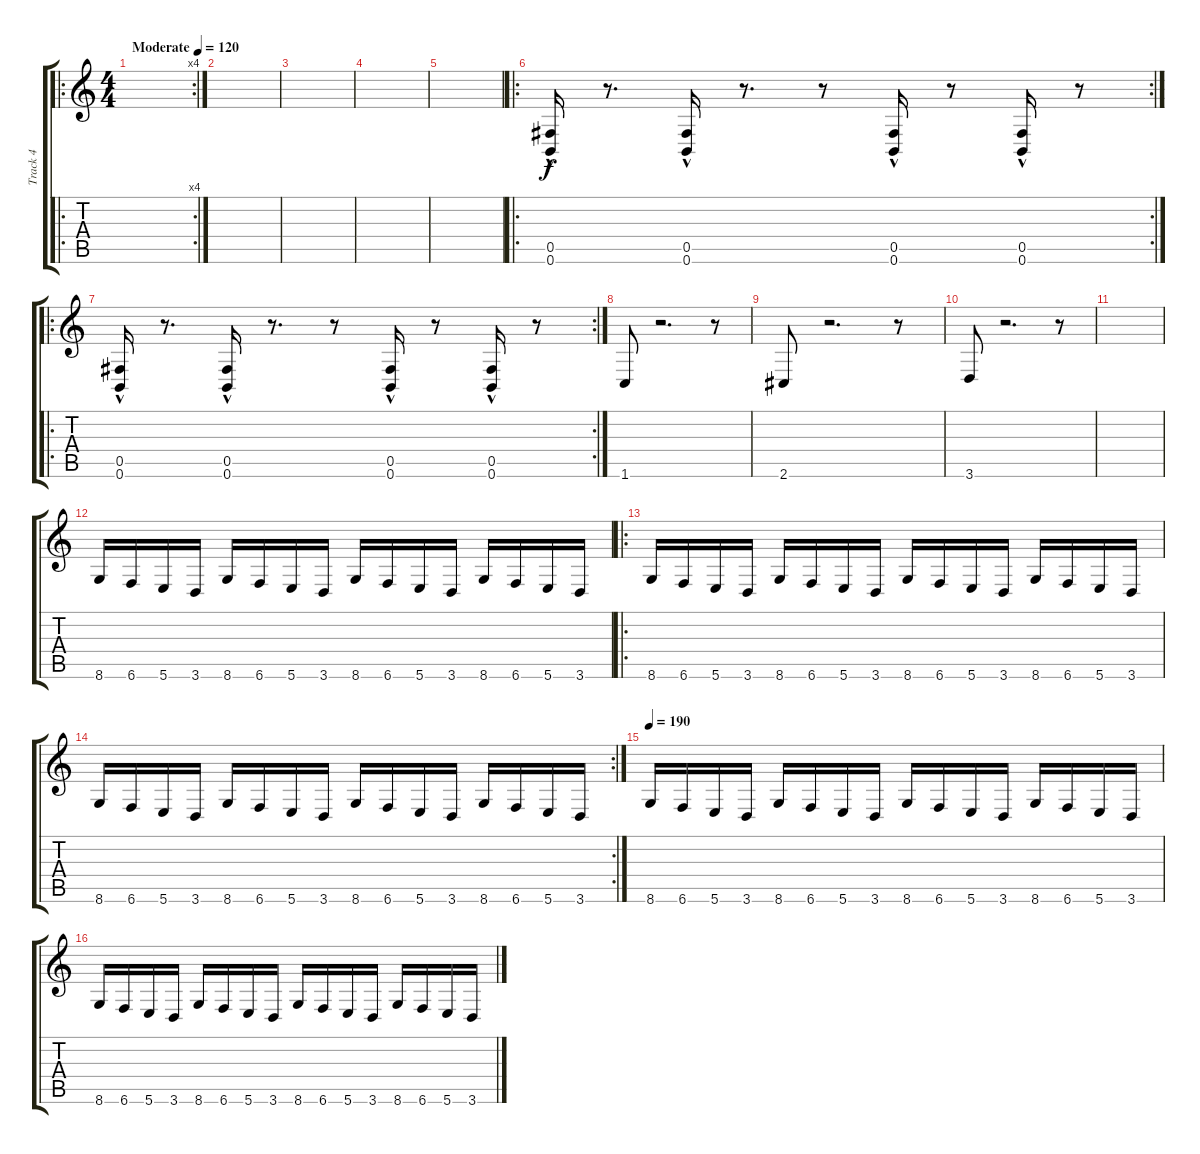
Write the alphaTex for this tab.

\track ("Track 4" "Track 4") {instrument distortionguitar}
\staff {score tabs}
\tuning (Db4 Ab3 E3 B2 Gb2 B1) {hide}
\ro
\rc 4
\ts (4 4)
\tempo (120 "Moderate")
\clef g2
\ks c
|
|
|
|
|
\ro
\rc 2
(0.5{hac} 0.6{hac}).16 r.8{d} (0.5{hac} 0.6{hac}).16 r.8{d} r.8 (0.5{hac} 0.6{hac}).16 r.8 (0.5{hac} 0.6{hac}).16 r.8 |
\ro
\rc 2
(0.5{hac} 0.6{hac}).16 r.8{d} (0.5{hac} 0.6{hac}).16 r.8{d} r.8 (0.5{hac} 0.6{hac}).16 r.8 (0.5{hac} 0.6{hac}).16 r.8 |
1.6.8{dy f} r.2{d} r.8 |
2.6.8 r.2{d} r.8 |
3.6.8 r.2{d} r.8 |
|
8.6.16 6.6.16 5.6.16 3.6.16 8.6.16 6.6.16 5.6.16 3.6.16 8.6.16 6.6.16 5.6.16 3.6.16 8.6.16 6.6.16 5.6.16 3.6.16 |
\ro
8.6.16 6.6.16 5.6.16 3.6.16 8.6.16 6.6.16 5.6.16 3.6.16 8.6.16 6.6.16 5.6.16 3.6.16 8.6.16 6.6.16 5.6.16 3.6.16 |
\rc 2
8.6.16 6.6.16 5.6.16 3.6.16 8.6.16 6.6.16 5.6.16 3.6.16 8.6.16 6.6.16 5.6.16 3.6.16 8.6.16 6.6.16 5.6.16 3.6.16 |
\tempo 190
8.6.16 6.6.16 5.6.16 3.6.16 8.6.16 6.6.16 5.6.16 3.6.16 8.6.16 6.6.16 5.6.16 3.6.16 8.6.16 6.6.16 5.6.16 3.6.16 |
8.6.16 6.6.16 5.6.16 3.6.16 8.6.16 6.6.16 5.6.16 3.6.16 8.6.16 6.6.16 5.6.16 3.6.16 8.6.16 6.6.16 5.6.16 3.6.16
